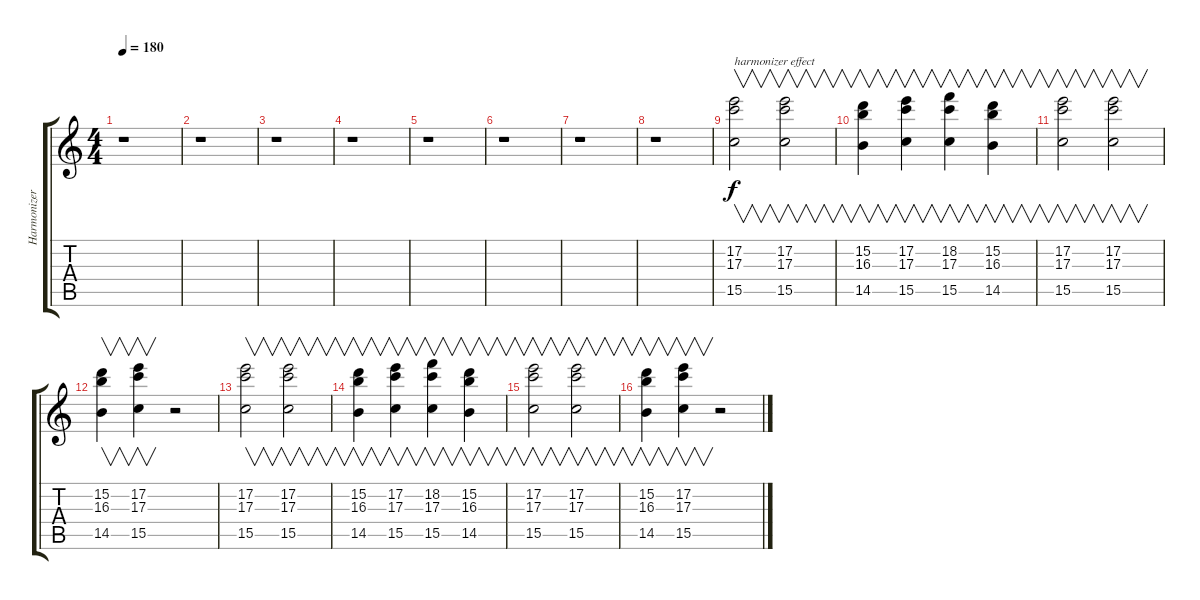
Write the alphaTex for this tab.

\track ("Harmonizer for Lead Guitar" "Harmonizer") {instrument distortionguitar}
\staff {score tabs}
\tuning (E4 B3 G3 D3 A2 E2) {hide}
\ts (4 4)
\tempo 180
\clef g2
\ks c
r.1{dy f instrument distortionguitar} |
r.1 |
r.1 |
r.1 |
r.1 |
r.1 |
r.1 |
r.1 |
(17.2 17.3 15.5).2{v txt "harmonizer effect"} (17.2 17.3 15.5).2{v} |
(15.2 16.3 14.5).4{v} (17.2 17.3 15.5).4{v} (18.2 17.3 15.5).4{v} (15.2 16.3 14.5).4{v} |
(17.2 17.3 15.5).2{v} (17.2 17.3 15.5).2{v} |
(15.2 16.3 14.5).4{v} (17.2 17.3 15.5).4{v} r.2 |
(17.2 17.3 15.5).2{v} (17.2 17.3 15.5).2{v} |
(15.2 16.3 14.5).4{v} (17.2 17.3 15.5).4{v} (18.2 17.3 15.5).4{v} (15.2 16.3 14.5).4{v} |
(17.2 17.3 15.5).2{v} (17.2 17.3 15.5).2{v} |
(15.2 16.3 14.5).4{v} (17.2 17.3 15.5).4{v} r.2
